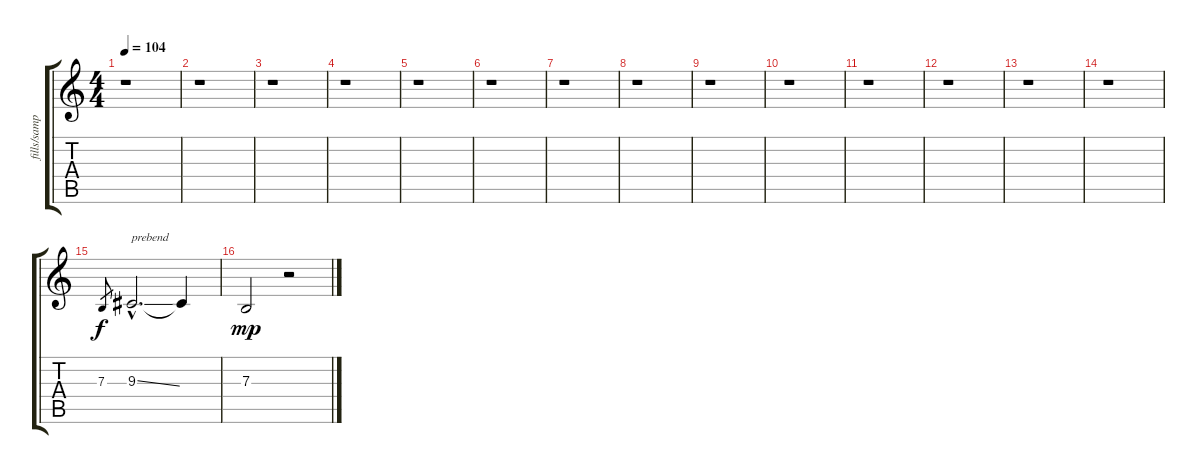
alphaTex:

\track ("fills/samples" "fills/samp") {instrument pad2warm}
\staff {score tabs}
\tuning (Db4 Ab3 E3 B2 Gb2 Db2) {hide}
\ts (4 4)
\tempo 104
\clef g2
\ks c
r.1{dy f} |
r.1 |
r.1 |
r.1 |
r.1 |
r.1 |
r.1 |
r.1 |
r.1 |
r.1 |
r.1 |
r.1 |
r.1 |
r.1 |
7.3.8{gr} 9.3{ss hac}.2{d txt "prebend"} 9.3{t}.4 |
7.3.2{dy mp} r.2
